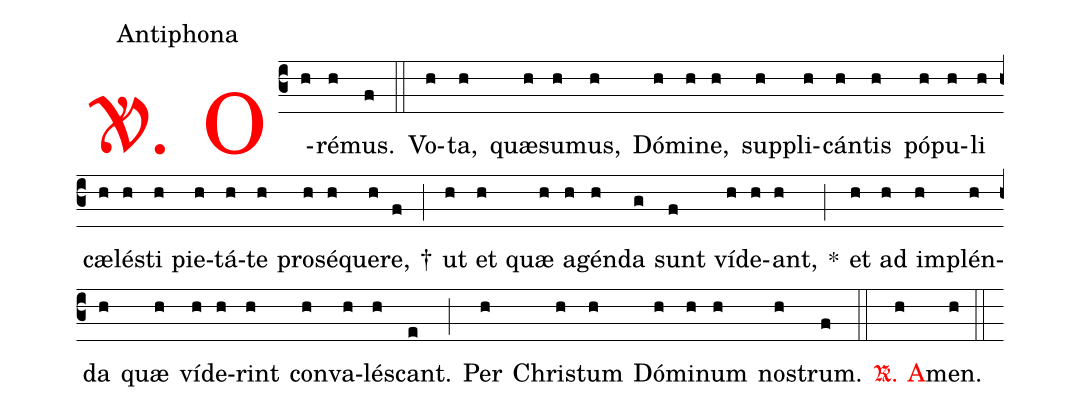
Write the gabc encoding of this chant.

office-part: Antiphona;
%%
.(c3) <v>\textcolor{red}{\gothVbar. O}</v>(h)ré(h)mus.(f) (::)  Vo(h)ta,(h) quæ(h)su(h)mus,(h) Dó(h)mi(h)ne,(h)
sup(h)pli(h)cán(h)tis(h) pó(h)pu(h)li(h) cæ(h)lé(h)sti(h) pie(h)tá(h)te(h) pro(h)sé(h)que(h)re,(f) †(;)
ut(h) et(h) quæ(h) a(h)gén(h)da(g) sunt(f) ví(h)de(h)ant,(h) *(;)
et(h) ad(h) im(h)plén(h)da(h) quæ(h) ví(h)de(h)rint(h) con(h)va(h)lés(h)cant.(e) (;) Per(h)   Chris(h)tum(h) Dó(h)mi(h)num(h) nos(h)trum.(f) (::)
<v>\textcolor{red}{\gothRbar. A}</v>(h)men.(h) (::)
